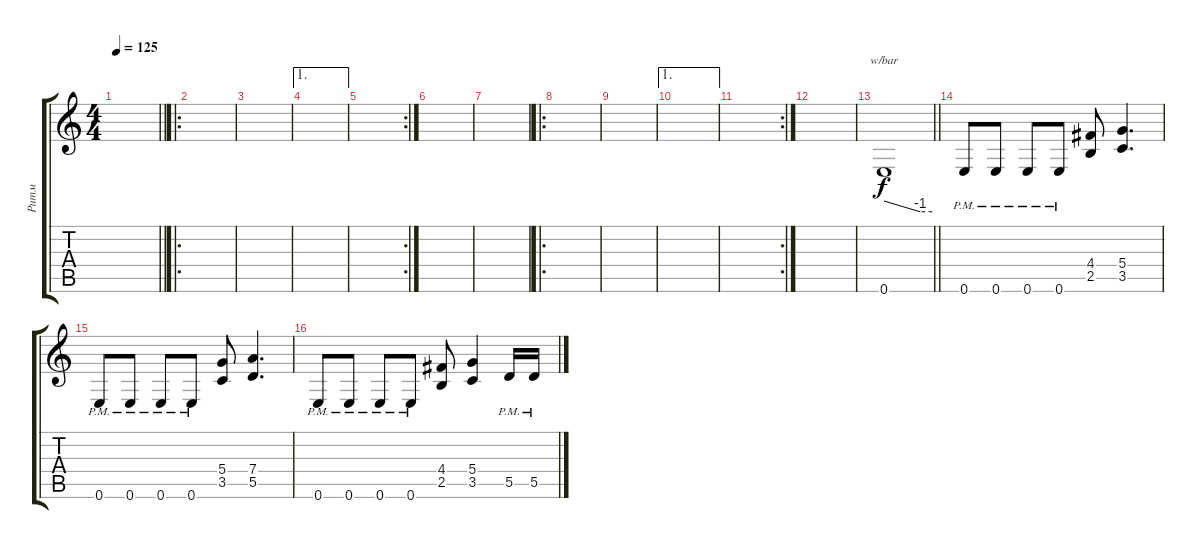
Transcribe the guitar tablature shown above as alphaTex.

\track ("Ритм" "Ритм") {instrument distortionguitar}
\staff {score tabs}
\tuning (E4 B3 G3 D3 A2 E2) {hide}
\ts (4 4)
\tempo 125
\clef g2
\barLineRight lightlight
\ks c
|
\ro
|
|
\ae 1
|
\rc 2
|
|
|
\ro
|
|
\ae 1
|
\rc 2
|
|
\barLineRight lightlight
0.6.1{tbe (custom default 0 0 45 -4 60 -4) volume 10} |
0.6{pm}.8 0.6{pm}.8 0.6{pm}.8 0.6{pm}.8 (4.4 2.5).8 (5.4 3.5).4{d} |
0.6{pm}.8 0.6{pm}.8 0.6{pm}.8 0.6{pm}.8 (5.4 3.5).8 (7.4 5.5).4{d} |
0.6{pm}.8 0.6{pm}.8 0.6{pm}.8 0.6{pm}.8 (4.4 2.5).8 (5.4 3.5).4 5.5{pm}.16 5.5{pm}.16
